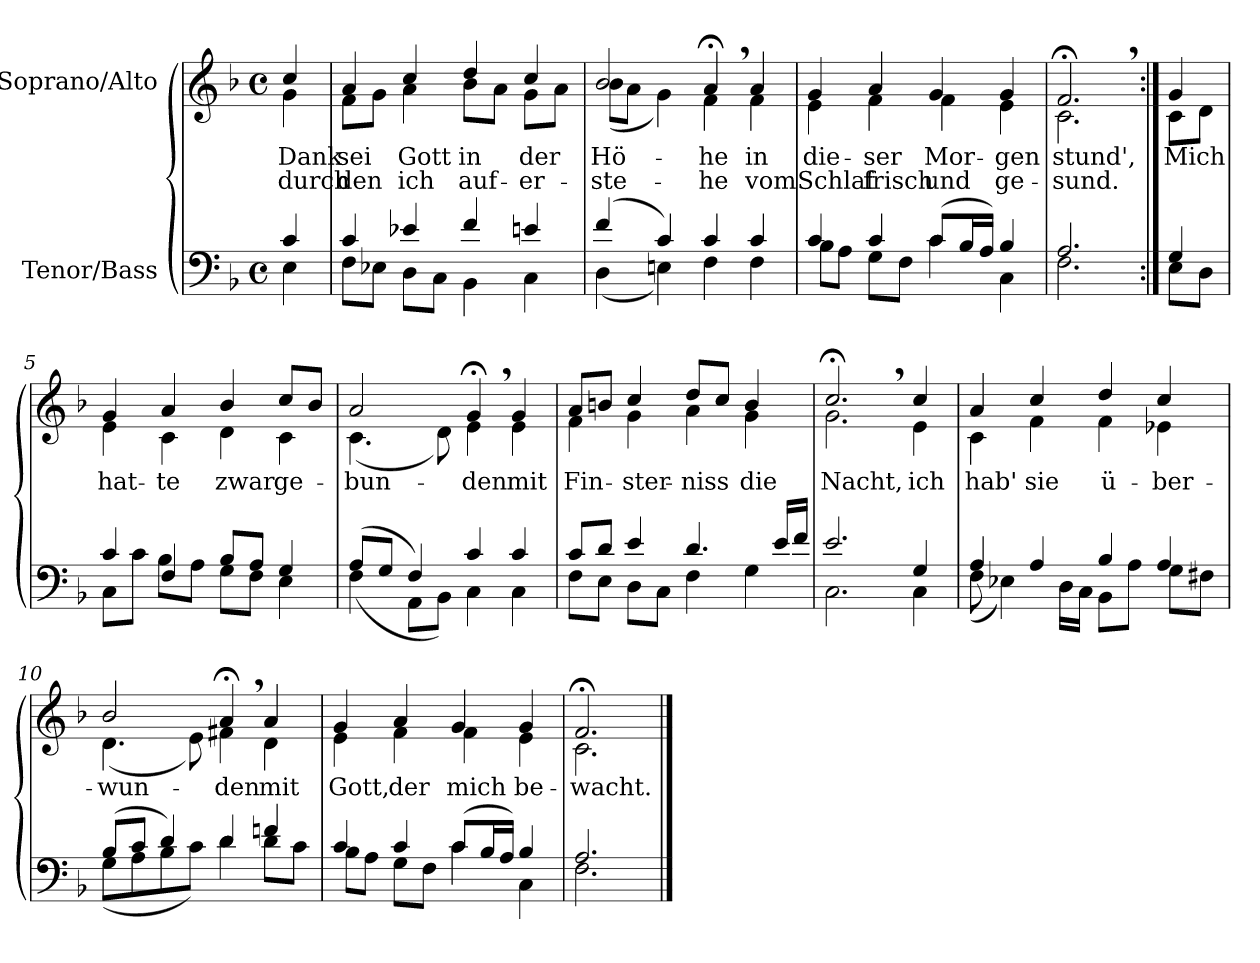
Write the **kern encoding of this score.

**kern	**kern	**text	**text
*part2	*part1	*part1	*part1
*staff2	*staff1	*staff1	*staff1
*I"Tenor/Bass	*I"Soprano/Alto	*	*
*clefF4	*clefG2	*	*
*k[b-]	*k[b-]	*	*
*M4/4	*M4/4	*	*
*met(c)	*met(c)	*	*
=	=	=	=
*^	*	*	*
!	!	!	!LO:LY:b	!LO:LY:b
*	*	*^	*	*
4c/	4E\	4cc/	4g\	Dank	durch
=1	=1	=1	=1	=1	=1
!	!	!	!	!LO:LY:b	!LO:LY:b
4c/	8F\L	4a/	8f\L	sei	den
.	8E-X\J	.	8g\J	.	.
!	!	!	!	!LO:LY:b	!LO:LY:b
4e-X/	8D\L	4cc/	4a\	Gott	ich
.	8C\J	.	.	.	.
!	!	!	!	!LO:LY:b	!LO:LY:b
4f/	4BB-\	4dd/	8b-\L	in	auf-
.	.	.	8a\J	.	.
!	!	!	!	!LO:LY:b	!LO:LY:b
4en/	4C\	4cc/	8g\L	der	er-
.	.	.	8a\J	.	.
=2	=2	=2	=2	=2	=2
!	!	!	!	!LO:LY:b	!LO:LY:b
(4f/	(4D\	2b-/	(8b-\L	Hö-	-ste-
.	.	.	8a\J	.	.
4c/)	4En\)	.	4g\)	.	.
!	!	!	!	!LO:LY:b	!LO:LY:b
4c/	4F\	4a;<,/	4f\	-he	-he
!	!	!	!	!LO:LY:b	!LO:LY:b
4c/	4F\	4a/	4f\	in	vom
=3	=3	=3	=3	=3	=3
!	!	!	!	!LO:LY:b	!LO:LY:b
4c/	8B-\L	4g/	4e\	die-	Schlaf
.	8A\J	.	.	.	.
!	!	!	!	!LO:LY:b	!LO:LY:b
4c/	8G\L	4a/	4f\	-ser	frisch
.	8F\J	.	.	.	.
!	!	!	!	!LO:LY:b	!LO:LY:b
(8c/L	4c\	4g/	4f\	Mor-	und
16B-/L	.	.	.	.	.
16A/JJ)	.	.	.	.	.
!	!	!	!	!LO:LY:b	!LO:LY:b
4B-/	4C\	4g/	4e\	-gen	ge-
=4	=4	=4	=4	=4	=4
!	!	!	!	!LO:LY:b	!LO:LY:b
2.A/	2.F\	2.f;<,/	2.c\	stund',	-sund.
!!LO:LB:g=z	!!
=4X1:|!	=4X1:|!	=4X1:|!	=4X1:|!	=4X1:|!	=4X1:|!
!	!	!	!	!LO:LY:b	!
4G/	8E\L	4g/	8c\L	Mich	.
.	8D\J	.	8d\J	.	.
=5	=5	=5	=5	=5	=5
!	!	!	!	!LO:LY:b	!
4c/	8C\L	4g/	4e\	hat-	.
.	8c\J	.	.	.	.
!	!	!	!	!LO:LY:b	!
4F/	8B-\L	4a/	4c\	-te	.
.	8A\J	.	.	.	.
!	!	!	!	!LO:LY:b	!
8B-/L	8G\L	4b-/	4d\	zwar	.
8A/J	8F\J	.	.	.	.
!	!	!	!	!LO:LY:b	!
4G/	4E\	8cc/L	4c\	ge-	.
.	.	8b-/J	.	.	.
=6	=6	=6	=6	=6	=6
!	!	!	!	!LO:LY:b	!
(8A/L	(4F\	2a/	(4.c\	-bun-	.
8G/J	.	.	.	.	.
4F/)	8AA\L	.	.	.	.
.	8BB-\J)	.	8d\)	.	.
!	!	!	!	!LO:LY:b	!
4c/	4C\	4g;<,/	4e\	den	.
!	!	!	!	!LO:LY:b	!
4c/	4C\	4g/	4e\	mit	.
=7	=7	=7	=7	=7	=7
!	!	!	!	!LO:LY:b	!
8c/L	8F\L	8a/L	4f\	Fin-	.
8d/J	8E\J	8bn/J	.	.	.
!	!	!	!	!LO:LY:b	!
4e/	8D\L	4cc/	4g\	-ster-	.
.	8C\J	.	.	.	.
!	!	!	!	!LO:LY:b	!
4.d/	4F\	8dd/L	4a\	-niss	.
.	.	8cc/J	.	.	.
!	!	!	!	!LO:LY:b	!
.	4G\	4b/	4g\	die	.
16e/LL	.	.	.	.	.
16f/JJ	.	.	.	.	.
=8	=8	=8	=8	=8	=8
!	!	!	!	!LO:LY:b	!
2.e/	2.C\	2.cc;<,/	2.g\	Nacht,	.
!	!	!	!	!LO:LY:b	!
4G/	4C\	4cc/	4e\	ich	.
!!LO:LB:g=z	!!
=9	=9	=9	=9	=9	=9
!	!	!	!	!LO:LY:b	!
4A/	(8F\	4a/	4c\	hab'	.
.	4E-X\)	.	.	.	.
!	!	!	!	!LO:LY:b	!
4A/	.	4cc/	4f\	sie	.
.	16D\LL	.	.	.	.
.	16C\JJ	.	.	.	.
!	!	!	!	!LO:LY:b	!
4B-/	8BB-\L	4dd/	4f\	ü-	.
.	8A\J	.	.	.	.
!	!	!	!	!LO:LY:b	!
4A/	8G\L	4cc/	4e-X\	-ber-	.
.	8F#X\J	.	.	.	.
=10	=10	=10	=10	=10	=10
!	!	!	!	!LO:LY:b	!
(8B-/L	(8G\L	2b-/	(4.d\	-wun-	.
8c/J	8A\	.	.	.	.
4d/)	8B-\	.	.	.	.
.	8c\J)	.	8e\)	.	.
!	!	!	!	!LO:LY:b	!
4d/	4d\	4a;<,/	4f#X\	-den	.
!	!	!	!	!LO:LY:b	!
4fn/	8d\L	4a/	4d\	mit	.
.	8c\J	.	.	.	.
=11	=11	=11	=11	=11	=11
!	!	!	!	!LO:LY:b	!
4c/	8B-\L	4g/	4e\	Gott,	.
.	8A\J	.	.	.	.
!	!	!	!	!LO:LY:b	!
4c/	8G\L	4a/	4f\	der	.
.	8F\J	.	.	.	.
!	!	!	!	!LO:LY:b	!
(8c/L	4c\	4g/	4f\	mich	.
16B-/L	.	.	.	.	.
16A/JJ)	.	.	.	.	.
!	!	!	!	!LO:LY:b	!
4B-/	4C\	4g/	4e\	be-	.
=12	=12	=12	=12	=12	=12
!	!	!	!	!LO:LY:b	!
2.A/	2.F\	2.f;</	2.c\	-wacht.	.
*v	*v	*	*	*	*
*	*v	*v	*	*
==	==	==	==
*-	*-	*-	*-
